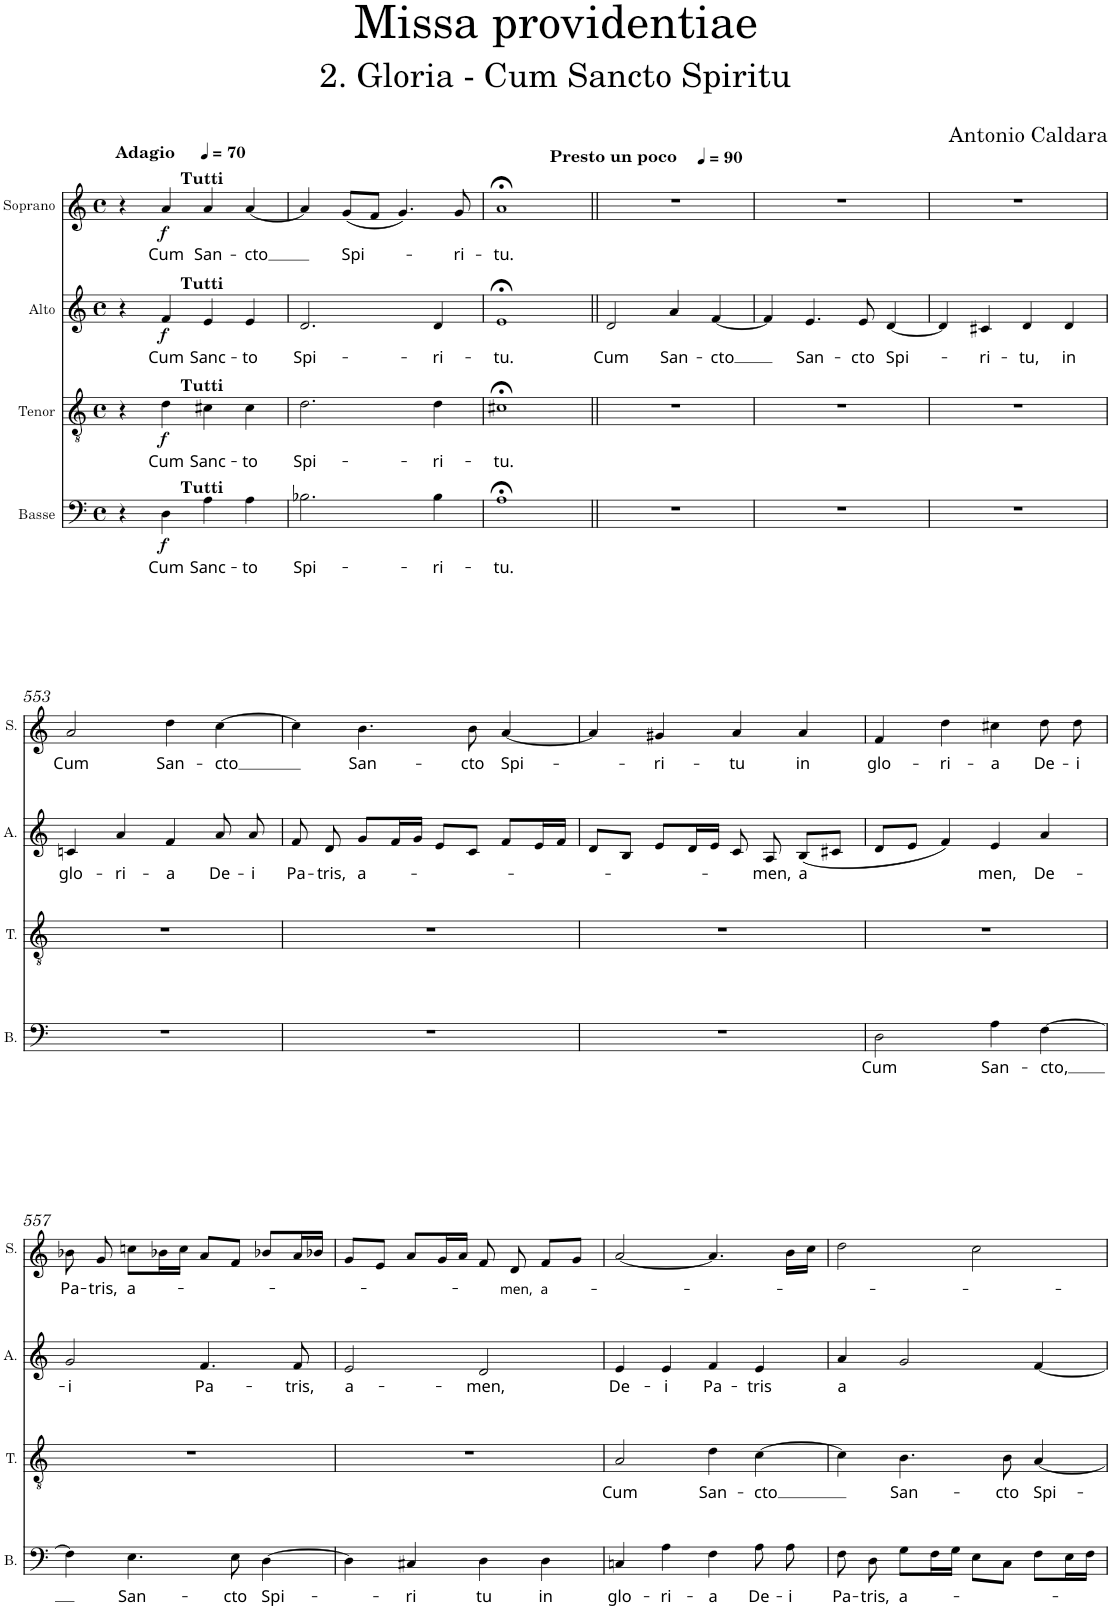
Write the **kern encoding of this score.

**kern	**text	**dynam	**kern	**text	**dynam	**kern	**text	**dynam	**kern	**text	**dynam
*part4	*part4	*part4	*part3	*part3	*part3	*part2	*part2	*part2	*part1	*part1	*part1
*staff4	*staff4	*staff4	*staff3	*staff3	*staff3	*staff2	*staff2	*staff2	*staff1	*staff1	*staff1
*I"Basse	*	*	*I"Tenor	*	*	*I"Alto	*	*	*I"Soprano	*	*
*I'B.	*	*	*I'T.	*	*	*I'A.	*	*	*I'S.	*	*
*clefF4	*	*	*clefGv2	*	*	*clefG2	*	*	*clefG2	*	*
*k[]	*	*	*k[]	*	*	*k[]	*	*	*k[]	*	*
*M4/4	*	*	*M4/4	*	*	*M4/4	*	*	*M4/4	*	*
*met(c)	*	*	*met(c)	*	*	*met(c)	*	*	*met(c)	*	*
*MM70	*	*	*MM70	*	*	*MM70	*	*	*MM70	*	*
=547	=547	=547	=547	=547	=547	=547	=547	=547	=547	=547	=547
!	!	!	!	!	!	!	!	!	!LO:TX:a:B:t=Adagio	!	!
4r	.	.	4r	.	.	4r	.	.	4r	.	.
!	!	!	!	!	!	!	!	!	!LO:TX:a:B:t=Tutti	!	!
!	!	!	!	!	!	!LO:TX:a:B:t=Tutti	!	!	!	!	!
!	!	!	!LO:TX:a:B:t=Tutti	!	!	!	!	!	!	!	!
!LO:TX:a:B:t=Tutti	!	!	!	!	!	!	!	!	!	!	!
!	!LO:LY:b	!LO:DY:b	!	!LO:LY:b	!LO:DY:b	!	!LO:LY:b	!LO:DY:b	!	!LO:LY:b	!LO:DY:b
4D\	Cum	f	4d\	Cum	f	4f/	Cum	f	4a/	Cum	f
!	!LO:LY:b	!	!	!LO:LY:b	!	!	!LO:LY:b	!	!	!LO:LY:b	!
4A\	Sanc-	.	4c#X\	Sanc-	.	4e/	Sanc-	.	4a/	San-	.
!	!LO:LY:b	!	!	!LO:LY:b	!	!	!LO:LY:b	!	!	!LO:LY:b	!
4A\	-to	.	4c#\	-to	.	4e/	-to	.	[<4a/	-cto	.
=548	=548	=548	=548	=548	=548	=548	=548	=548	=548	=548	=548
!	!LO:LY:b	!	!	!LO:LY:b	!	!	!LO:LY:b	!	!	!	!
2.B-X\	Spi-	.	2.d\	Spi-	.	2.d/	Spi-	.	4a/]	.	.
!	!	!	!	!	!	!	!	!	!	!LO:LY:b	!
.	.	.	.	.	.	.	.	.	(8g/L	Spi-	.
.	.	.	.	.	.	.	.	.	8f/J	.	.
.	.	.	.	.	.	.	.	.	4.g/)	.	.
!	!LO:LY:b	!	!	!LO:LY:b	!	!	!LO:LY:b	!	!	!	!
4B-\	-ri-	.	4d\	-ri-	.	4d/	-ri-	.	.	.	.
!	!	!	!	!	!	!	!	!	!	!LO:LY:b	!
.	.	.	.	.	.	.	.	.	8g/	-ri-	.
=549	=549	=549	=549	=549	=549	=549	=549	=549	=549	=549	=549
!	!	!	!	!	!	!	!	!	!LO:TX:a:B:t=Presto un poco	!	!
!	!LO:LY:b	!	!	!LO:LY:b	!	!	!LO:LY:b	!	!	!LO:LY:b	!
1A;<	-tu.	.	1c#X;<	-tu.	.	1e;<	-tu.	.	1a;<	-tu.	.
=550||	=550||	=550||	=550||	=550||	=550||	=550||	=550||	=550||	=550||	=550||	=550||
*	*	*	*	*	*	*	*	*	*MM90	*	*
!	!	!	!	!	!	!	!LO:LY:b	!	!	!	!
1r	.	.	1r	.	.	2d/	Cum	.	1r	.	.
!	!	!	!	!	!	!	!LO:LY:b	!	!	!	!
.	.	.	.	.	.	4a/	San-	.	.	.	.
!	!	!	!	!	!	!	!LO:LY:b	!	!	!	!
.	.	.	.	.	.	[<4f/	-cto	.	.	.	.
=551	=551	=551	=551	=551	=551	=551	=551	=551	=551	=551	=551
1r	.	.	1r	.	.	4f/]	.	.	1r	.	.
!	!	!	!	!	!	!	!LO:LY:b	!	!	!	!
.	.	.	.	.	.	4.e/	San-	.	.	.	.
!	!	!	!	!	!	!	!LO:LY:b	!	!	!	!
.	.	.	.	.	.	8e/	-cto	.	.	.	.
!	!	!	!	!	!	!	!LO:LY:b	!	!	!	!
.	.	.	.	.	.	[<4d/	Spi-	.	.	.	.
=552	=552	=552	=552	=552	=552	=552	=552	=552	=552	=552	=552
1r	.	.	1r	.	.	4d/]	.	.	1r	.	.
!	!	!	!	!	!	!	!LO:LY:b	!	!	!	!
.	.	.	.	.	.	4c#X/	-ri-	.	.	.	.
!	!	!	!	!	!	!	!LO:LY:b	!	!	!	!
.	.	.	.	.	.	4d/	-tu,	.	.	.	.
!	!	!	!	!	!	!	!LO:LY:b	!	!	!	!
.	.	.	.	.	.	4d/	in	.	.	.	.
!!LO:LB:g=z
=553	=553	=553	=553	=553	=553	=553	=553	=553	=553	=553	=553
!	!	!	!	!	!	!	!LO:LY:b	!	!	!LO:LY:b	!
1r	.	.	1r	.	.	4cn/	glo-	.	2a/	Cum	.
!	!	!	!	!	!	!	!LO:LY:b	!	!	!	!
.	.	.	.	.	.	4a/	-ri-	.	.	.	.
!	!	!	!	!	!	!	!LO:LY:b	!	!	!LO:LY:b	!
.	.	.	.	.	.	4f/	-a	.	4dd\	San-	.
!	!	!	!	!	!	!	!LO:LY:b	!	!	!LO:LY:b	!
.	.	.	.	.	.	8a/	De-	.	[>4cc\	-cto	.
!	!	!	!	!	!	!	!LO:LY:b	!	!	!	!
.	.	.	.	.	.	8a/	-i	.	.	.	.
=554	=554	=554	=554	=554	=554	=554	=554	=554	=554	=554	=554
!	!	!	!	!	!	!	!LO:LY:b	!	!	!	!
1r	.	.	1r	.	.	8f/	Pa-	.	4cc\]	.	.
!	!	!	!	!	!	!	!LO:LY:b	!	!	!	!
.	.	.	.	.	.	8d/	-tris,	.	.	.	.
!	!	!	!	!	!	!	!LO:LY:b	!	!	!LO:LY:b	!
.	.	.	.	.	.	8g/L	a-	.	4.b\	San-	.
.	.	.	.	.	.	16f/L	.	.	.	.	.
.	.	.	.	.	.	16g/JJ	.	.	.	.	.
.	.	.	.	.	.	8e/L	.	.	.	.	.
!	!	!	!	!	!	!	!	!	!	!LO:LY:b	!
.	.	.	.	.	.	8c/J	.	.	8b\	-cto	.
!	!	!	!	!	!	!	!	!	!	!LO:LY:b	!
.	.	.	.	.	.	8f/L	.	.	[4a/	Spi-	.
.	.	.	.	.	.	16e/L	.	.	.	.	.
.	.	.	.	.	.	16f/JJ	.	.	.	.	.
=555	=555	=555	=555	=555	=555	=555	=555	=555	=555	=555	=555
1r	.	.	1r	.	.	8d/L	.	.	4a/]	.	.
.	.	.	.	.	.	8B/J	.	.	.	.	.
!	!	!	!	!	!	!	!	!	!	!LO:LY:b	!
.	.	.	.	.	.	8e/L	.	.	4g#X/	-ri-	.
.	.	.	.	.	.	16d/L	.	.	.	.	.
.	.	.	.	.	.	16e/JJ	.	.	.	.	.
!	!	!	!	!	!	!	!	!	!	!LO:LY:b	!
.	.	.	.	.	.	8c/	.	.	4a/	-tu	.
!	!	!	!	!	!	!	!LO:LY:b	!	!	!	!
.	.	.	.	.	.	8A/	-men,	.	.	.	.
!	!	!	!	!	!	!	!LO:LY:b	!	!	!LO:LY:b	!
.	.	.	.	.	.	(8B/L	a	.	4a/	in	.
.	.	.	.	.	.	8c#X/J	.	.	.	.	.
=556	=556	=556	=556	=556	=556	=556	=556	=556	=556	=556	=556
!	!LO:LY:b	!	!	!	!	!	!	!	!	!LO:LY:b	!
2D\	Cum	.	1r	.	.	8d/L	.	.	4f/	glo-	.
.	.	.	.	.	.	8e/J	.	.	.	.	.
!	!	!	!	!	!	!	!	!	!	!LO:LY:b	!
.	.	.	.	.	.	4f/)	.	.	4dd\	-ri-	.
!	!LO:LY:b	!	!	!	!	!	!LO:LY:b	!	!	!LO:LY:b	!
4A\	San-	.	.	.	.	4e/	-men,	.	4cc#X\	-a	.
!	!LO:LY:b	!	!	!	!	!	!LO:LY:b	!	!	!LO:LY:b	!
[4F\	-cto,	.	.	.	.	4a/	De-	.	8dd\	De-	.
!	!	!	!	!	!	!	!	!	!	!LO:LY:b	!
.	.	.	.	.	.	.	.	.	8dd\	-i	.
!!LO:LB:g=z
=557	=557	=557	=557	=557	=557	=557	=557	=557	=557	=557	=557
!	!	!	!	!	!	!	!LO:LY:b	!	!	!LO:LY:b	!
4F\]	.	.	1r	.	.	2g/	-i	.	8b-X\	Pa-	.
!	!	!	!	!	!	!	!	!	!	!LO:LY:b	!
.	.	.	.	.	.	.	.	.	8g/	-tris,	.
!	!LO:LY:b	!	!	!	!	!	!	!	!	!LO:LY:b	!
4.E\	San-	.	.	.	.	.	.	.	8ccn\L	a-	.
.	.	.	.	.	.	.	.	.	16b-X\L	.	.
.	.	.	.	.	.	.	.	.	16cc\JJ	.	.
!	!	!	!	!	!	!	!LO:LY:b	!	!	!	!
.	.	.	.	.	.	4.f/	Pa-	.	8a/L	.	.
!	!LO:LY:b	!	!	!	!	!	!	!	!	!	!
8E\	-cto	.	.	.	.	.	.	.	8f/J	.	.
!	!LO:LY:b	!	!	!	!	!	!	!	!	!	!
[4D\	Spi-	.	.	.	.	.	.	.	8b-X/L	.	.
!	!	!	!	!	!	!	!LO:LY:b	!	!	!	!
.	.	.	.	.	.	8f/	-tris,	.	16a/L	.	.
.	.	.	.	.	.	.	.	.	16b-X/JJ	.	.
=558	=558	=558	=558	=558	=558	=558	=558	=558	=558	=558	=558
!	!	!	!	!	!	!	!LO:LY:b	!	!	!	!
4D\]	.	.	1r	.	.	2e/	a-	.	8g/L	.	.
.	.	.	.	.	.	.	.	.	8e/J	.	.
!	!LO:LY:b	!	!	!	!	!	!	!	!	!	!
4C#X/	-ri	.	.	.	.	.	.	.	8a/L	.	.
.	.	.	.	.	.	.	.	.	16g/L	.	.
.	.	.	.	.	.	.	.	.	16a/JJ	.	.
!	!LO:LY:b	!	!	!	!	!	!LO:LY:b	!	!	!	!
4D\	tu	.	.	.	.	2d/	-men,	.	8f/	.	.
!	!	!	!	!	!	!	!	!	!	!LO:LY:b	!
.	.	.	.	.	.	.	.	.	8d/	-men,	.
!	!LO:LY:b	!	!	!	!	!	!	!	!	!LO:LY:b	!
4D\	in	.	.	.	.	.	.	.	8f/L	a-	.
.	.	.	.	.	.	.	.	.	8g/J	.	.
=559	=559	=559	=559	=559	=559	=559	=559	=559	=559	=559	=559
!	!LO:LY:b	!	!	!LO:LY:b	!	!	!LO:LY:b	!	!	!	!
4Cn/	glo-	.	2A/	Cum	.	4e/	De-	.	[<2a/	.	.
!	!LO:LY:b	!	!	!	!	!	!LO:LY:b	!	!	!	!
4A\	-ri-	.	.	.	.	4e/	-i	.	.	.	.
!	!LO:LY:b	!	!	!LO:LY:b	!	!	!LO:LY:b	!	!	!	!
4F\	-a	.	4d\	San-	.	4f/	Pa-	.	4.a/]	.	.
!	!LO:LY:b	!	!	!LO:LY:b	!	!	!LO:LY:b	!	!	!	!
8A\	De-	.	[>4c\	-cto	.	4e/	-tris	.	.	.	.
!	!LO:LY:b	!	!	!	!	!	!	!	!	!	!
8A\	-i	.	.	.	.	.	.	.	16b\LL	.	.
.	.	.	.	.	.	.	.	.	16cc\JJ	.	.
=560	=560	=560	=560	=560	=560	=560	=560	=560	=560	=560	=560
!	!LO:LY:b	!	!	!	!	!	!LO:LY:b	!	!	!	!
8F\	Pa-	.	4c\]	.	.	4a/	a	.	2dd\	.	.
!	!LO:LY:b	!	!	!	!	!	!	!	!	!	!
8D\	-tris,	.	.	.	.	.	.	.	.	.	.
!	!LO:LY:b	!	!	!LO:LY:b	!	!	!	!	!	!	!
8G\L	a-	.	4.B\	San-	.	2g/	.	.	.	.	.
16F\L	.	.	.	.	.	.	.	.	.	.	.
16G\JJ	.	.	.	.	.	.	.	.	.	.	.
8E\L	.	.	.	.	.	.	.	.	2cc\	.	.
!	!	!	!	!LO:LY:b	!	!	!	!	!	!	!
8C\J	.	.	8B\	-cto	.	.	.	.	.	.	.
!	!	!	!	!LO:LY:b	!	!	!	!	!	!	!
8F\L	.	.	[4A/	Spi-	.	[4f/	.	.	.	.	.
16E\L	.	.	.	.	.	.	.	.	.	.	.
16F\JJ	.	.	.	.	.	.	.	.	.	.	.
=	=	=	=	=	=	=	=	=	=	=	=
*-	*-	*-	*-	*-	*-	*-	*-	*-	*-	*-	*-
